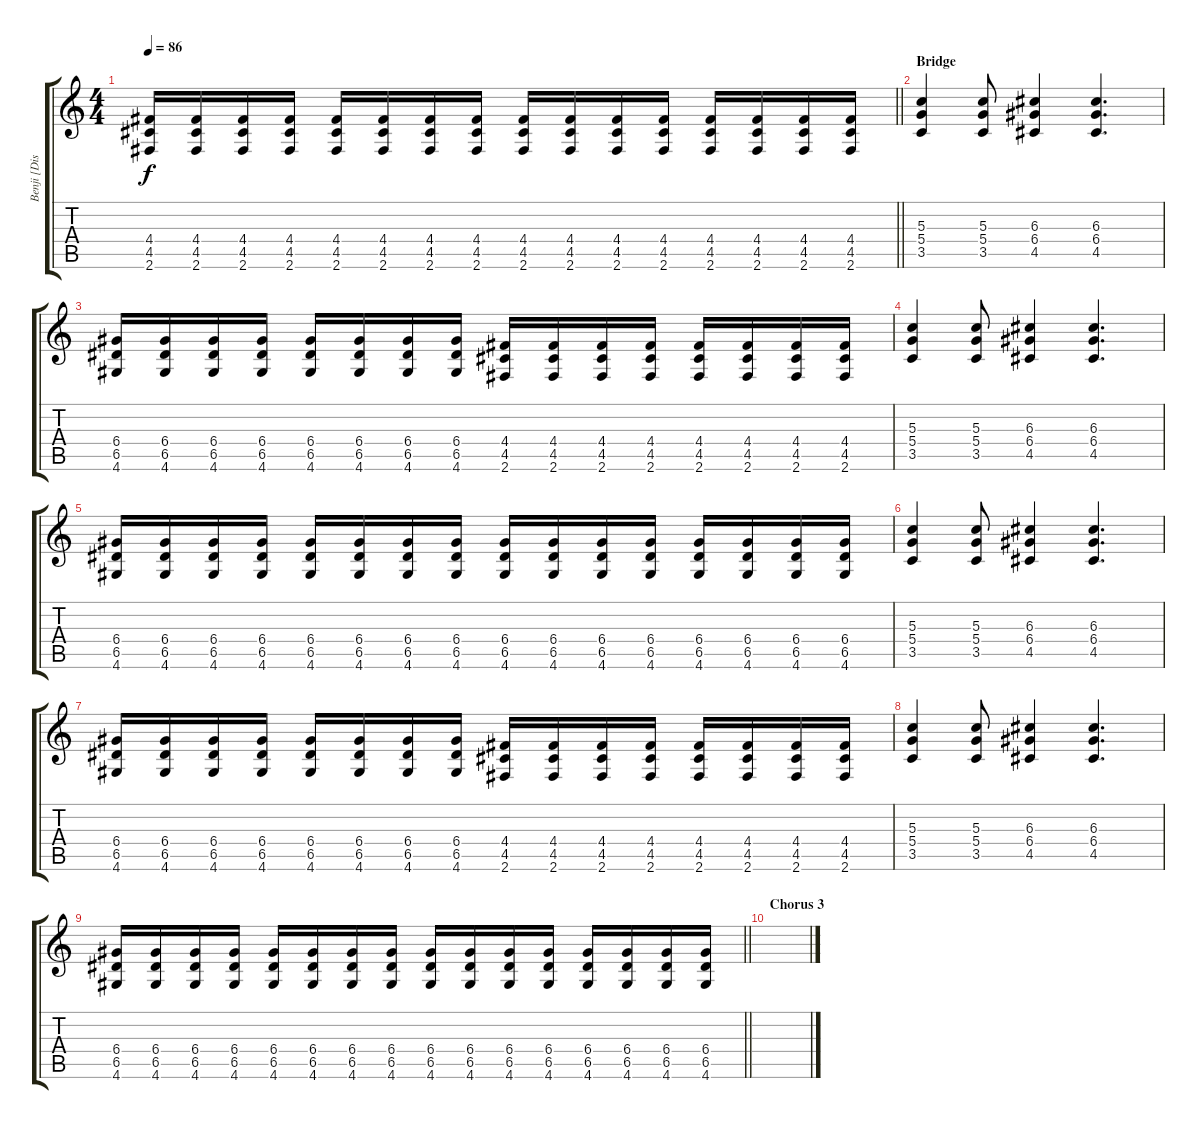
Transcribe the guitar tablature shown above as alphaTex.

\track ("Benji [Distortion]" "Benji [Dis") {instrument distortionguitar}
\staff {score tabs}
\tuning (E4 B3 G3 D3 A2 E2) {hide}
\ts (4 4)
\tempo 86
\clef g2
\barLineRight lightlight
\ks c
(4.4 4.5 2.6).16{dy f} (4.4 4.5 2.6).16 (4.4 4.5 2.6).16 (4.4 4.5 2.6).16 (4.4 4.5 2.6).16 (4.4 4.5 2.6).16 (4.4 4.5 2.6).16 (4.4 4.5 2.6).16 (4.4 4.5 2.6).16 (4.4 4.5 2.6).16 (4.4 4.5 2.6).16 (4.4 4.5 2.6).16 (4.4 4.5 2.6).16 (4.4 4.5 2.6).16 (4.4 4.5 2.6).16 (4.4 4.5 2.6).16 |
\section ("" "Bridge")
(5.3 5.4 3.5).4 (5.3 5.4 3.5).8 (6.3 6.4 4.5).4 (6.3 6.4 4.5).4{d} |
(6.4 6.5 4.6).16 (6.4 6.5 4.6).16 (6.4 6.5 4.6).16 (6.4 6.5 4.6).16 (6.4 6.5 4.6).16 (6.4 6.5 4.6).16 (6.4 6.5 4.6).16 (6.4 6.5 4.6).16 (4.4 4.5 2.6).16 (4.4 4.5 2.6).16 (4.4 4.5 2.6).16 (4.4 4.5 2.6).16 (4.4 4.5 2.6).16 (4.4 4.5 2.6).16 (4.4 4.5 2.6).16 (4.4 4.5 2.6).16 |
(5.3 5.4 3.5).4 (5.3 5.4 3.5).8 (6.3 6.4 4.5).4 (6.3 6.4 4.5).4{d} |
(6.4 6.5 4.6).16 (6.4 6.5 4.6).16 (6.4 6.5 4.6).16 (6.4 6.5 4.6).16 (6.4 6.5 4.6).16 (6.4 6.5 4.6).16 (6.4 6.5 4.6).16 (6.4 6.5 4.6).16 (6.4 6.5 4.6).16 (6.4 6.5 4.6).16 (6.4 6.5 4.6).16 (6.4 6.5 4.6).16 (6.4 6.5 4.6).16 (6.4 6.5 4.6).16 (6.4 6.5 4.6).16 (6.4 6.5 4.6).16 |
(5.3 5.4 3.5).4 (5.3 5.4 3.5).8 (6.3 6.4 4.5).4 (6.3 6.4 4.5).4{d} |
(6.4 6.5 4.6).16 (6.4 6.5 4.6).16 (6.4 6.5 4.6).16 (6.4 6.5 4.6).16 (6.4 6.5 4.6).16 (6.4 6.5 4.6).16 (6.4 6.5 4.6).16 (6.4 6.5 4.6).16 (4.4 4.5 2.6).16 (4.4 4.5 2.6).16 (4.4 4.5 2.6).16 (4.4 4.5 2.6).16 (4.4 4.5 2.6).16 (4.4 4.5 2.6).16 (4.4 4.5 2.6).16 (4.4 4.5 2.6).16 |
(5.3 5.4 3.5).4 (5.3 5.4 3.5).8 (6.3 6.4 4.5).4 (6.3 6.4 4.5).4{d} |
\barLineRight lightlight
(6.4 6.5 4.6).16 (6.4 6.5 4.6).16 (6.4 6.5 4.6).16 (6.4 6.5 4.6).16 (6.4 6.5 4.6).16 (6.4 6.5 4.6).16 (6.4 6.5 4.6).16 (6.4 6.5 4.6).16 (6.4 6.5 4.6).16 (6.4 6.5 4.6).16 (6.4 6.5 4.6).16 (6.4 6.5 4.6).16 (6.4 6.5 4.6).16 (6.4 6.5 4.6).16 (6.4 6.5 4.6).16 (6.4 6.5 4.6).16 |
\section ("" "Chorus 3")
